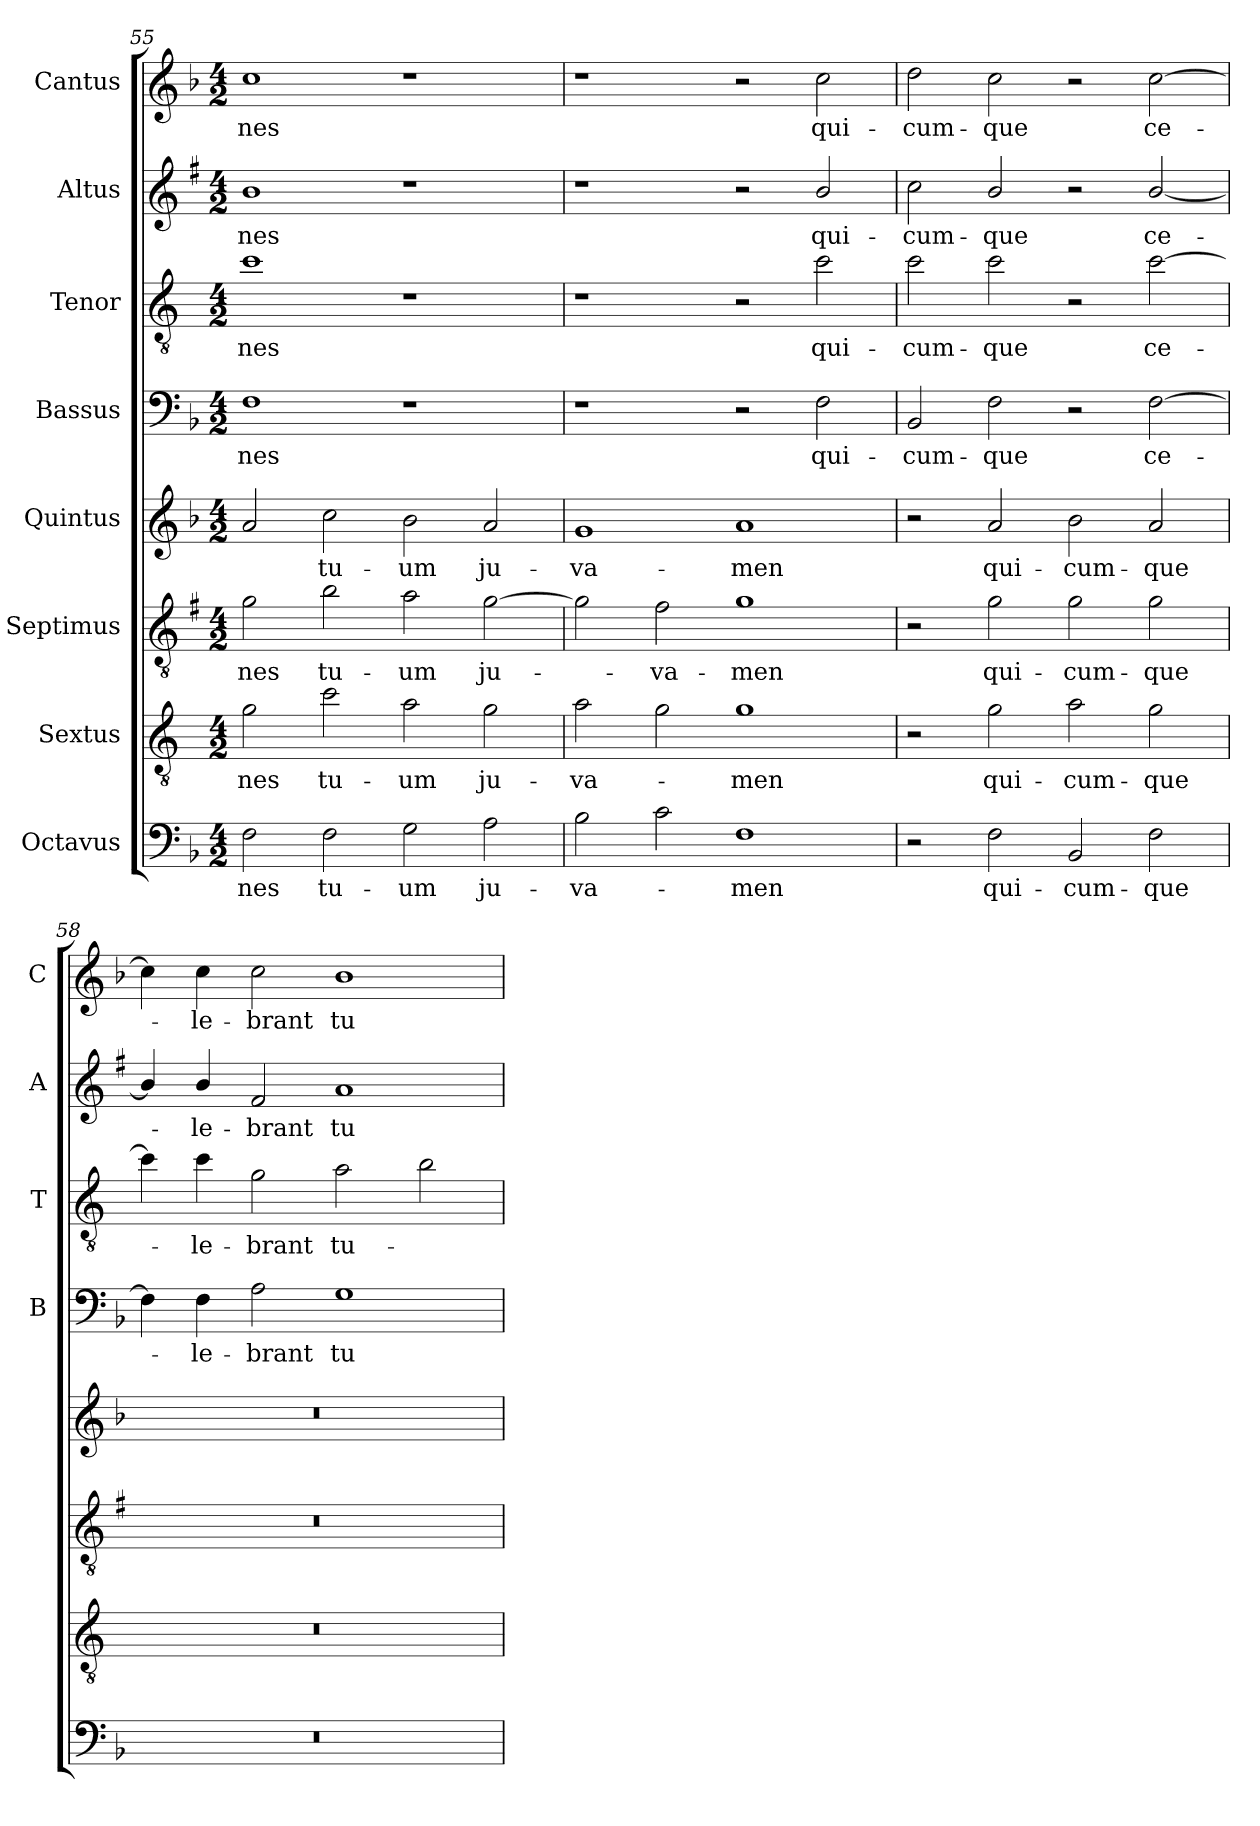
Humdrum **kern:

**kern	**text	**kern	**text	**kern	**text	**kern	**text	**kern	**text	**kern	**text	**kern	**text	**kern	**text
*part8	*part8	*part7	*part7	*part6	*part6	*part5	*part5	*part4	*part4	*part3	*part3	*part2	*part2	*part1	*part1
*staff8	*staff8	*staff7	*staff7	*staff6	*staff6	*staff5	*staff5	*staff4	*staff4	*staff3	*staff3	*staff2	*staff2	*staff1	*staff1
*I"Octavus	*	*I"Sextus	*	*I"Septimus	*	*I"Quintus	*	*I"Bassus	*	*I"Tenor	*	*I"Altus	*	*I"Cantus	*
*	*	*	*	*	*	*	*	*I'B	*	*I'T	*	*I'A	*	*I'C	*
*clefF4	*	*clefGv2	*	*clefGv2	*	*clefG2	*	*clefF4	*	*clefGv2	*	*clefG2	*	*clefG2	*
*	*	*ITrd4c7	*	*ITrd1c2	*	*	*	*	*	*ITrd4c7	*	*ITrd1c2	*	*	*
*k[b-]	*	*k[b-]	*	*k[b-]	*	*k[b-]	*	*k[b-]	*	*k[b-]	*	*k[b-]	*	*k[b-]	*
*F:	*	*F:	*	*F:	*	*F:	*	*F:	*	*F:	*	*F:	*	*F:	*
*M4/2	*	*M4/2	*	*M4/2	*	*M4/2	*	*M4/2	*	*M4/2	*	*M4/2	*	*M4/2	*
=55	=55	=55	=55	=55	=55	=55	=55	=55	=55	=55	=55	=55	=55	=55	=55
!	!LO:LY:b	!	!LO:LY:b	!	!LO:LY:b	!	!	!	!LO:LY:b	!	!LO:LY:b	!	!LO:LY:b	!	!LO:LY:b
2F\	-nes	2c\	-nes	2f\	-nes	2a/	.	1F	-nes	1f	-nes	1a	-nes	1cc	-nes
!	!LO:LY:b	!	!LO:LY:b	!	!LO:LY:b	!	!LO:LY:b	!	!	!	!	!	!	!	!
2F\	tu-	2f\	tu-	2a\	tu-	2cc\	tu-	.	.	.	.	.	.	.	.
!	!LO:LY:b	!	!LO:LY:b	!	!LO:LY:b	!	!LO:LY:b	!	!	!	!	!	!	!	!
2G\	-um	2d\	-um	2g\	-um	2b-\	-um	1r	.	1r	.	1r	.	1r	.
!	!LO:LY:b	!	!LO:LY:b	!	!LO:LY:b	!	!LO:LY:b	!	!	!	!	!	!	!	!
2A\	ju-	2c\	ju-	[2f\	ju-	2a/	ju-	.	.	.	.	.	.	.	.
=56	=56	=56	=56	=56	=56	=56	=56	=56	=56	=56	=56	=56	=56	=56	=56
!	!LO:LY:b	!	!LO:LY:b	!	!	!	!LO:LY:b	!	!	!	!	!	!	!	!
2B-\	-va-	2d\	-va-	2f\]	.	1g	-va-	1r	.	1r	.	1r	.	1r	.
!	!	!	!	!	!LO:LY:b	!	!	!	!	!	!	!	!	!	!
2c\	.	2c\	.	2e\	-va-	.	.	.	.	.	.	.	.	.	.
!	!LO:LY:b	!	!LO:LY:b	!	!LO:LY:b	!	!LO:LY:b	!	!	!	!	!	!	!	!
1F	-men	1c	-men	1f	-men	1a	-men	2r	.	2r	.	2r	.	2r	.
!	!	!	!	!	!	!	!	!	!LO:LY:b	!	!LO:LY:b	!	!LO:LY:b	!	!LO:LY:b
.	.	.	.	.	.	.	.	2F\	qui-	2f\	qui-	2a/	qui-	2cc\	qui-
=57	=57	=57	=57	=57	=57	=57	=57	=57	=57	=57	=57	=57	=57	=57	=57
!	!	!	!	!	!	!	!	!	!LO:LY:b	!	!LO:LY:b	!	!LO:LY:b	!	!LO:LY:b
2r	.	2r	.	2r	.	2r	.	2BB-/	-cum-	2f\	-cum-	2b-\	-cum-	2dd\	-cum-
!	!LO:LY:b	!	!LO:LY:b	!	!LO:LY:b	!	!LO:LY:b	!	!LO:LY:b	!	!LO:LY:b	!	!LO:LY:b	!	!LO:LY:b
2F\	qui-	2c\	qui-	2f\	qui-	2a/	qui-	2F\	-que	2f\	-que	2a/	-que	2cc\	-que
!	!LO:LY:b	!	!LO:LY:b	!	!LO:LY:b	!	!LO:LY:b	!	!	!	!	!	!	!	!
2BB-/	-cum-	2d\	-cum-	2f\	-cum-	2b-\	-cum-	2r	.	2r	.	2r	.	2r	.
!	!LO:LY:b	!	!LO:LY:b	!	!LO:LY:b	!	!LO:LY:b	!	!LO:LY:b	!	!LO:LY:b	!	!LO:LY:b	!	!LO:LY:b
2F\	-que	2c\	-que	2f\	-que	2a/	-que	[2F\	ce-	[2f\	ce-	[2a/	ce-	[2cc\	ce-
=58	=58	=58	=58	=58	=58	=58	=58	=58	=58	=58	=58	=58	=58	=58	=58
0r	.	0r	.	0r	.	0r	.	4F\]	.	4f\]	.	4a/]	.	4cc\]	.
!	!	!	!	!	!	!	!	!	!LO:LY:b	!	!LO:LY:b	!	!LO:LY:b	!	!LO:LY:b
.	.	.	.	.	.	.	.	4F\	-le-	4f\	-le-	4a/	-le-	4cc\	-le-
!	!	!	!	!	!	!	!	!	!LO:LY:b	!	!LO:LY:b	!	!LO:LY:b	!	!LO:LY:b
.	.	.	.	.	.	.	.	2A\	-brant	2c\	-brant	2e/	-brant	2cc\	-brant
!	!	!	!	!	!	!	!	!	!LO:LY:b	!	!LO:LY:b	!	!LO:LY:b	!	!LO:LY:b
.	.	.	.	.	.	.	.	1G	tu-	2d\	tu-	1g	tu-	1b-	tu-
.	.	.	.	.	.	.	.	.	.	2e\	.	.	.	.	.
=	=	=	=	=	=	=	=	=	=	=	=	=	=	=	=
*-	*-	*-	*-	*-	*-	*-	*-	*-	*-	*-	*-	*-	*-	*-	*-
